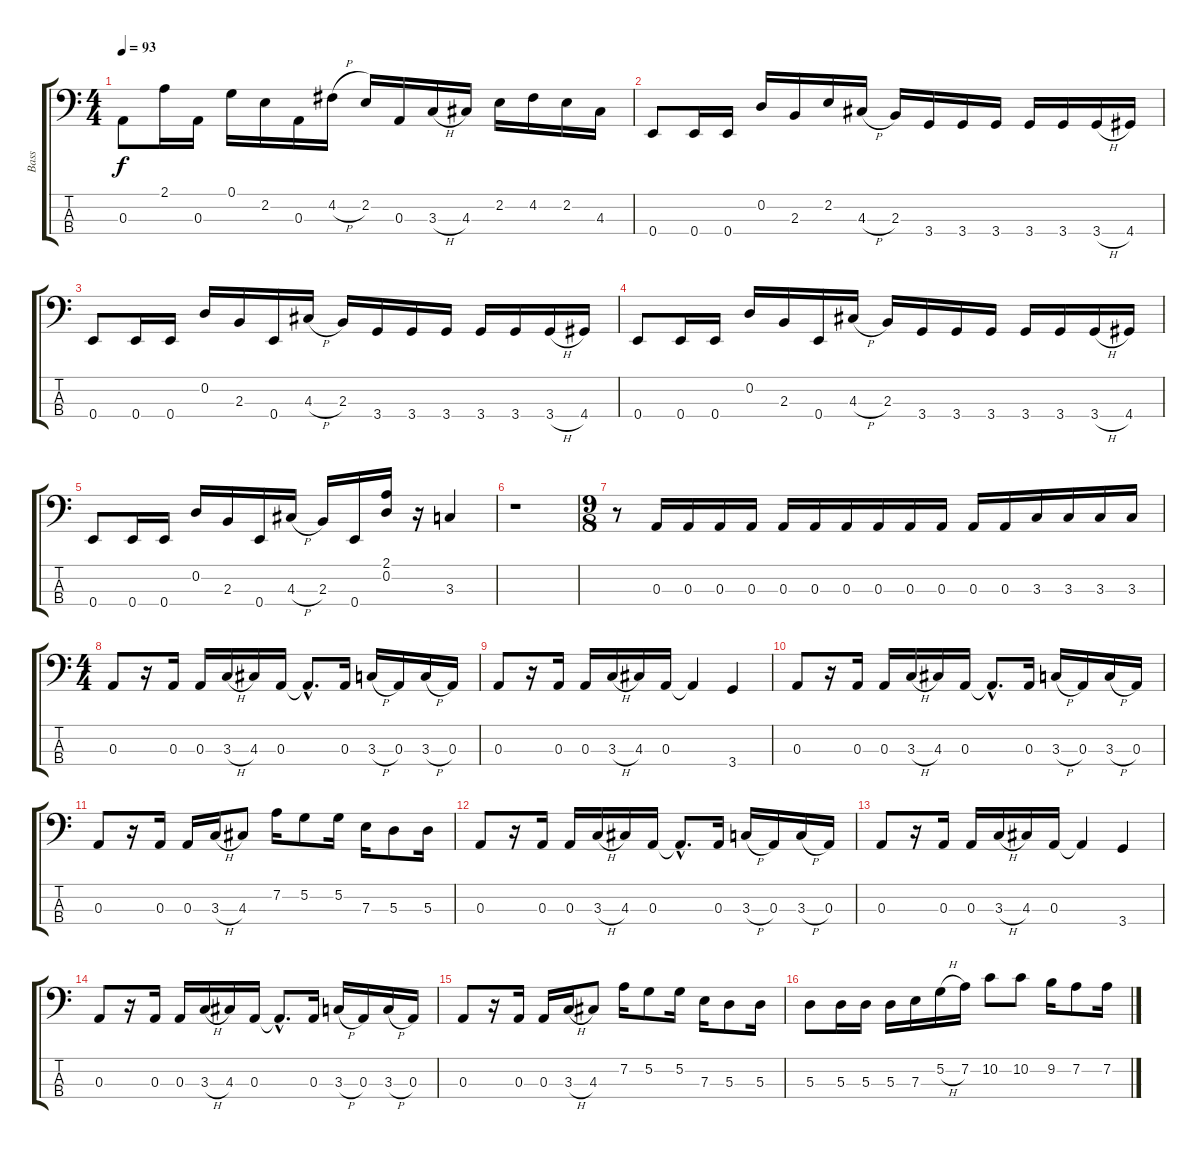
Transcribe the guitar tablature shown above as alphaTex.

\track ("Bass" "Bass") {instrument electricbassfinger}
\staff {score tabs}
\tuning (G2 D2 A1 E1) {hide}
\ts (4 4)
\tempo 93
\clef f4
\ks c
0.3.8{dy f} 2.1.16 0.3.16 0.1.16 2.2.16 0.3.16 4.2{h}.16 2.2.16 0.3.16 3.3{h}.16 4.3.16 2.2.16 4.2.16 2.2.16 4.3.16 |
0.4.8 0.4.16 0.4.16 0.2.16 2.3.16 2.2.16 4.3{h}.16 2.3.16 3.4.16 3.4.16 3.4.16 3.4.16 3.4.16 3.4{h}.16 4.4.16 |
0.4.8 0.4.16 0.4.16 0.2.16 2.3.16 0.4.16 4.3{h}.16 2.3.16 3.4.16 3.4.16 3.4.16 3.4.16 3.4.16 3.4{h}.16 4.4.16 |
0.4.8 0.4.16 0.4.16 0.2.16 2.3.16 0.4.16 4.3{h}.16 2.3.16 3.4.16 3.4.16 3.4.16 3.4.16 3.4.16 3.4{h}.16 4.4.16 |
0.4.8 0.4.16 0.4.16 0.2.16 2.3.16 0.4.16 4.3{h}.16 2.3.16 0.4.16 (2.1 0.2).16 r.16 3.3.4 |
r.1 |
\ts (9 8)
r.8 0.3.16 0.3.16 0.3.16 0.3.16 0.3.16 0.3.16 0.3.16 0.3.16 0.3.16 0.3.16 0.3.16 0.3.16 3.3.16 3.3.16 3.3.16 3.3.16 |
\ts (4 4)
0.3.8 r.16 0.3.16 0.3.16 3.3{h}.16 4.3.16 0.3.16 0.3{hac t}.8{d} 0.3.16 3.3{h}.16 0.3.16 3.3{h}.16 0.3.16 |
0.3.8 r.16 0.3.16 0.3.16 3.3{h}.16 4.3.16 0.3.16 0.3{t}.4 3.4.4 |
0.3.8 r.16 0.3.16 0.3.16 3.3{h}.16 4.3.16 0.3.16 0.3{hac t}.8{d} 0.3.16 3.3{h}.16 0.3.16 3.3{h}.16 0.3.16 |
0.3.8 r.16 0.3.16 0.3.16 3.3{h}.16 4.3.8 7.2.16 5.2.8 5.2.16 7.3.16 5.3.8 5.3.16 |
0.3.8 r.16 0.3.16 0.3.16 3.3{h}.16 4.3.16 0.3.16 0.3{hac t}.8{d} 0.3.16 3.3{h}.16 0.3.16 3.3{h}.16 0.3.16 |
0.3.8 r.16 0.3.16 0.3.16 3.3{h}.16 4.3.16 0.3.16 0.3{t}.4 3.4.4 |
0.3.8 r.16 0.3.16 0.3.16 3.3{h}.16 4.3.16 0.3.16 0.3{hac t}.8{d} 0.3.16 3.3{h}.16 0.3.16 3.3{h}.16 0.3.16 |
0.3.8 r.16 0.3.16 0.3.16 3.3{h}.16 4.3.8 7.2.16 5.2.8 5.2.16 7.3.16 5.3.8 5.3.16 |
5.3.8 5.3.16 5.3.16 5.3.16 7.3.16 5.2{h}.16 7.2.16 10.2.8 10.2.8 9.2.16 7.2.8 7.2.16
